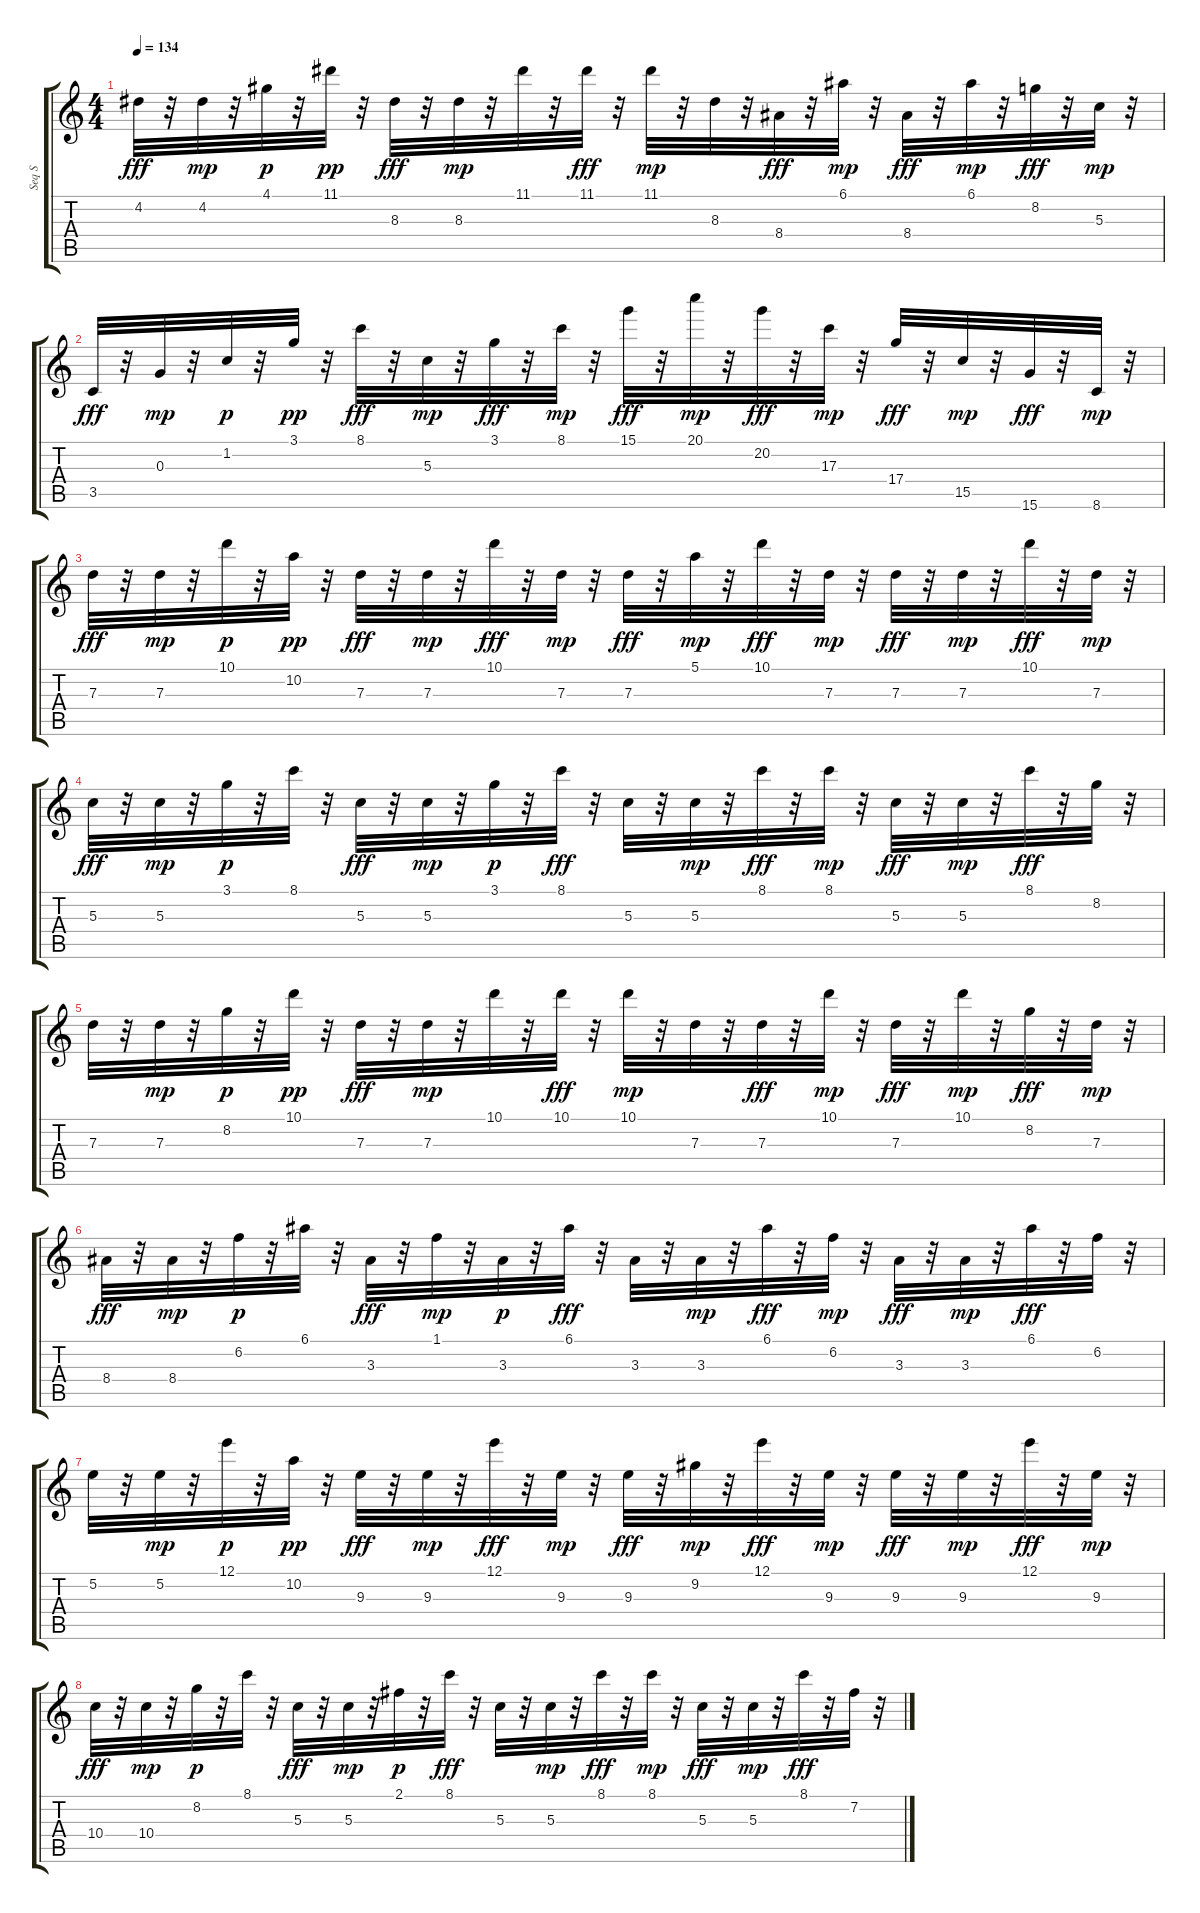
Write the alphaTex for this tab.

\track ("Seq S" "Seq S") {instrument synthbass1}
\staff {score tabs}
\tuning (E4 B3 G3 D3 A2 E2) {hide}
\ts (4 4)
\tempo 134
\clef g2
\ks c
4.2.32{dy fff} r.32 4.2.32{dy mp} r.32 4.1.32{dy p} r.32 11.1.32{dy pp} r.32 8.3.32{dy fff} r.32 8.3.32{dy mp} r.32 11.1.32 r.32 11.1.32{dy fff} r.32 11.1.32{dy mp} r.32 8.3.32 r.32 8.4.32{dy fff} r.32 6.1.32{dy mp} r.32 8.4.32{dy fff} r.32 6.1.32{dy mp} r.32 8.2.32{dy fff} r.32 5.3.32{dy mp} r.32 |
3.5.32{dy fff} r.32 0.3.32{dy mp} r.32 1.2.32{dy p} r.32 3.1.32{dy pp} r.32 8.1.32{dy fff} r.32 5.3.32{dy mp} r.32 3.1.32{dy fff} r.32 8.1.32{dy mp} r.32 15.1.32{dy fff} r.32 20.1.32{dy mp} r.32 20.2.32{dy fff} r.32 17.3.32{dy mp} r.32 17.4.32{dy fff} r.32 15.5.32{dy mp} r.32 15.6.32{dy fff} r.32 8.6.32{dy mp} r.32 |
7.3.32{dy fff} r.32 7.3.32{dy mp} r.32 10.1.32{dy p} r.32 10.2.32{dy pp} r.32 7.3.32{dy fff} r.32 7.3.32{dy mp} r.32 10.1.32{dy fff} r.32 7.3.32{dy mp} r.32 7.3.32{dy fff} r.32 5.1.32{dy mp} r.32 10.1.32{dy fff} r.32 7.3.32{dy mp} r.32 7.3.32{dy fff} r.32 7.3.32{dy mp} r.32 10.1.32{dy fff} r.32 7.3.32{dy mp} r.32 |
5.3.32{dy fff} r.32 5.3.32{dy mp} r.32 3.1.32{dy p} r.32 8.1.32 r.32 5.3.32{dy fff} r.32 5.3.32{dy mp} r.32 3.1.32{dy p} r.32 8.1.32{dy fff} r.32 5.3.32 r.32 5.3.32{dy mp} r.32 8.1.32{dy fff} r.32 8.1.32{dy mp} r.32 5.3.32{dy fff} r.32 5.3.32{dy mp} r.32 8.1.32{dy fff} r.32 8.2.32 r.32 |
7.3.32 r.32 7.3.32{dy mp} r.32 8.2.32{dy p} r.32 10.1.32{dy pp} r.32 7.3.32{dy fff} r.32 7.3.32{dy mp} r.32 10.1.32 r.32 10.1.32{dy fff} r.32 10.1.32{dy mp} r.32 7.3.32 r.32 7.3.32{dy fff} r.32 10.1.32{dy mp} r.32 7.3.32{dy fff} r.32 10.1.32{dy mp} r.32 8.2.32{dy fff} r.32 7.3.32{dy mp} r.32 |
8.4.32{dy fff} r.32 8.4.32{dy mp} r.32 6.2.32{dy p} r.32 6.1.32 r.32 3.3.32{dy fff} r.32 1.1.32{dy mp} r.32 3.3.32{dy p} r.32 6.1.32{dy fff} r.32 3.3.32 r.32 3.3.32{dy mp} r.32 6.1.32{dy fff} r.32 6.2.32{dy mp} r.32 3.3.32{dy fff} r.32 3.3.32{dy mp} r.32 6.1.32{dy fff} r.32 6.2.32 r.32 |
5.2.32 r.32 5.2.32{dy mp} r.32 12.1.32{dy p} r.32 10.2.32{dy pp} r.32 9.3.32{dy fff} r.32 9.3.32{dy mp} r.32 12.1.32{dy fff} r.32 9.3.32{dy mp} r.32 9.3.32{dy fff} r.32 9.2.32{dy mp} r.32 12.1.32{dy fff} r.32 9.3.32{dy mp} r.32 9.3.32{dy fff} r.32 9.3.32{dy mp} r.32 12.1.32{dy fff} r.32 9.3.32{dy mp} r.32 |
10.4.32{dy fff} r.32 10.4.32{dy mp} r.32 8.2.32{dy p} r.32 8.1.32 r.32 5.3.32{dy fff} r.32 5.3.32{dy mp} r.32 2.1.32{dy p} r.32 8.1.32{dy fff} r.32 5.3.32 r.32 5.3.32{dy mp} r.32 8.1.32{dy fff} r.32 8.1.32{dy mp} r.32 5.3.32{dy fff} r.32 5.3.32{dy mp} r.32 8.1.32{dy fff} r.32 7.2.32 r.32
